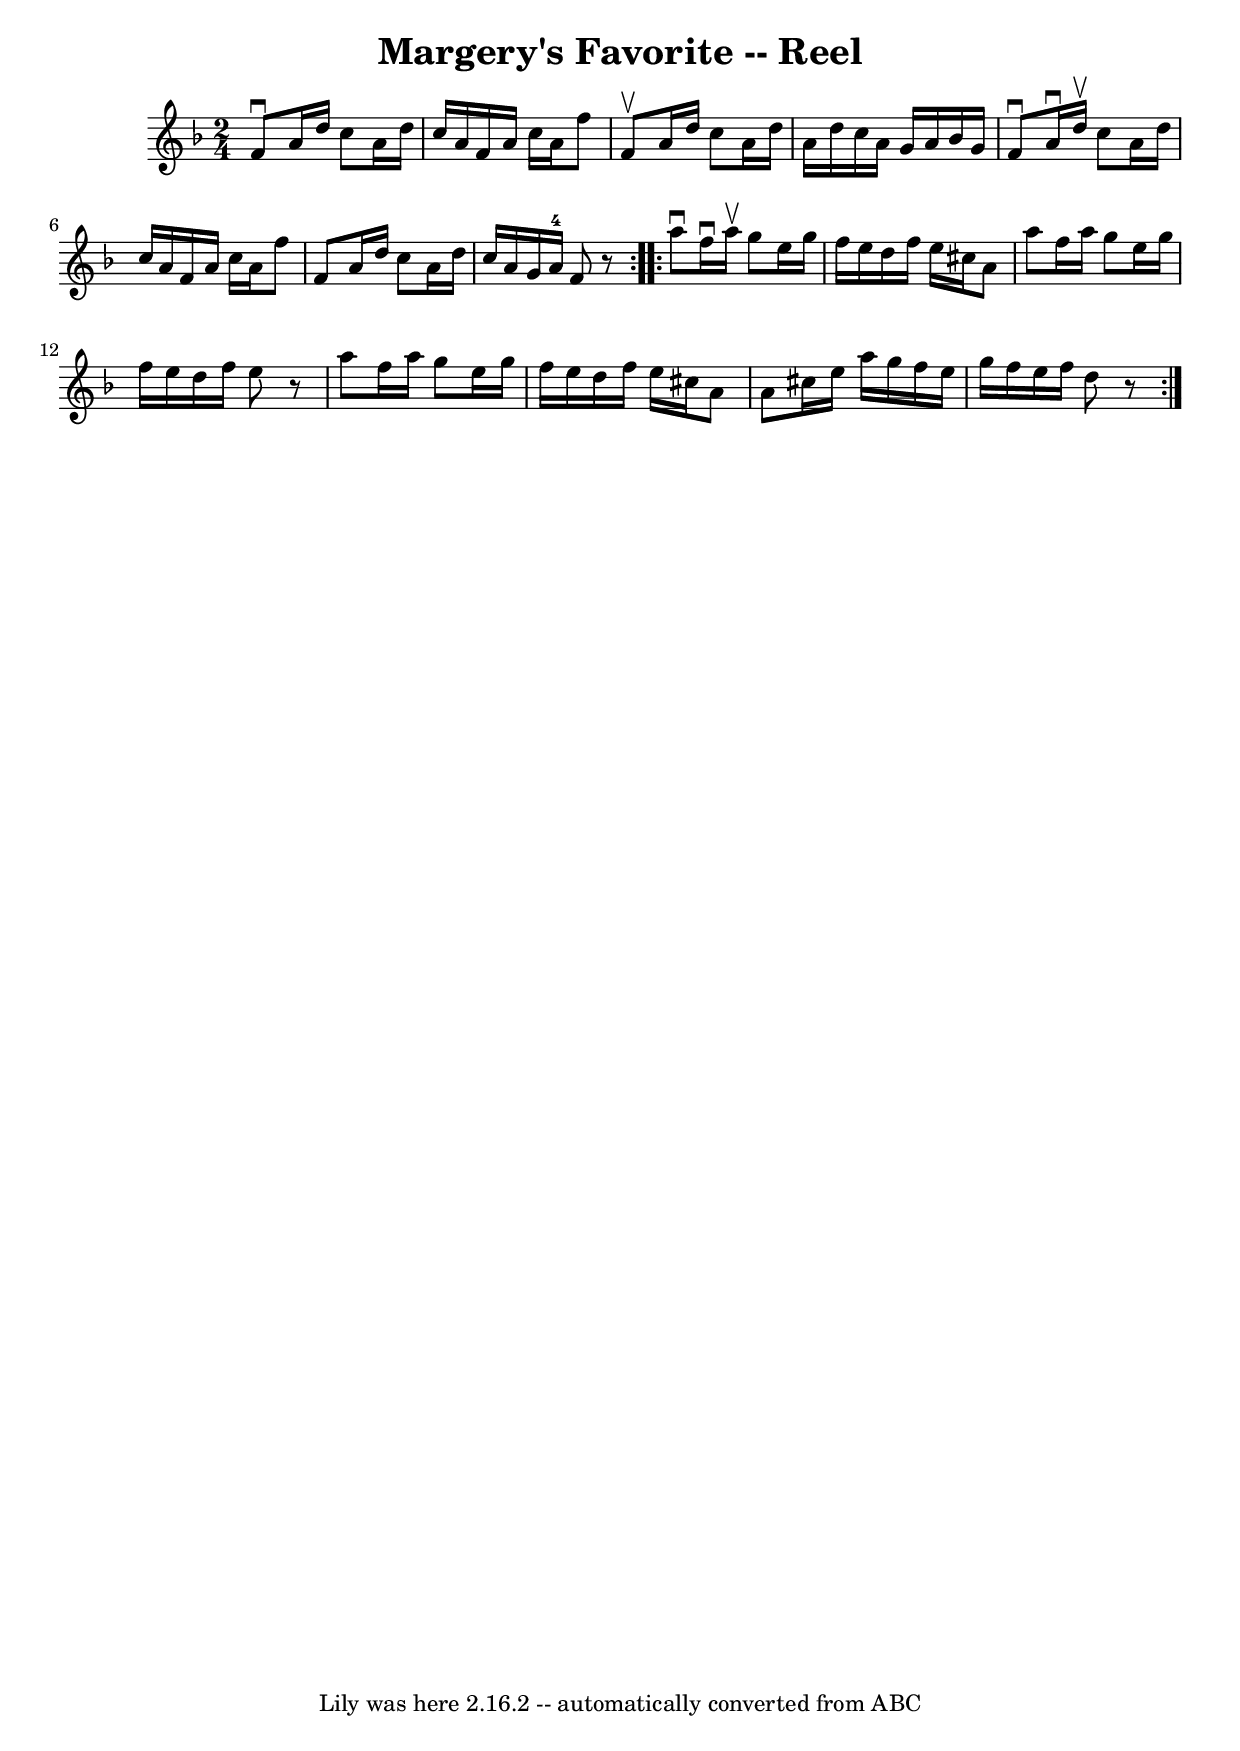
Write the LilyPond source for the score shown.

\version "2.16.2"
\include "Mammoth.ily"
\header {
  %% book = "Ryan's Mammoth Collection"
 crossRefNumber = "1"
 footnotes = "\\\\312"
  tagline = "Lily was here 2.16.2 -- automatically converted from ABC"
  title = "Margery's Favorite -- Reel"

}
voicedefault =  {



  \repeat volta 2 {

    \time 2/4 
    \key f \major
 f'8^\downbow a'16 d''16 c''8 a'16 d''16     |
 c''16 a'16 f'16 a'16 c''16 a'16 f''8     |
 f'8^\upbow a'16 d''16 c''8 a'16 d''16    |
 a'16 d''16 c''16 a'16 g'16 a'16 bf'16 g'16     |
 f'8^\downbow a'16^\downbow d''16^\upbow c''8 a'16 d''16      |
 c''16 a'16 f'16 a'16 c''16 a'16 f''8    |
 f'8 a'16 d''16 c''8 a'16 d''16     |
 c''16 a'16    
 g'16 a'16-4 f'8    r8   
  }     
  \repeat volta 2 {
 a''8^\downbow f''16^\downbow a''16^\upbow g''8 e''16 g''16     |
 f''16 e''16 d''16 f''16 e''16 cs''16 a'8     |
 a''8 f''16 a''16 g''8 e''16 g''16     |
 f''16 e''16 d''16 f''16 e''8    r8    |
 a''8 f''16 a''16 g''8 e''16 g''16     |
 f''16 e''16 d''16 f''16 e''16 cs''16 a'8  |
 a'8 cs''16 e''16 a''16 g''16 f''16 e''16     |
 g''16 f''16 e''16 f''16 d''8    r8   
  }   

}

\score{
  <<

    \context Staff="default"
    {
      \voicedefault 
      
    }

  >>
  \layout {
    
  }
  \midi {
  }

}
